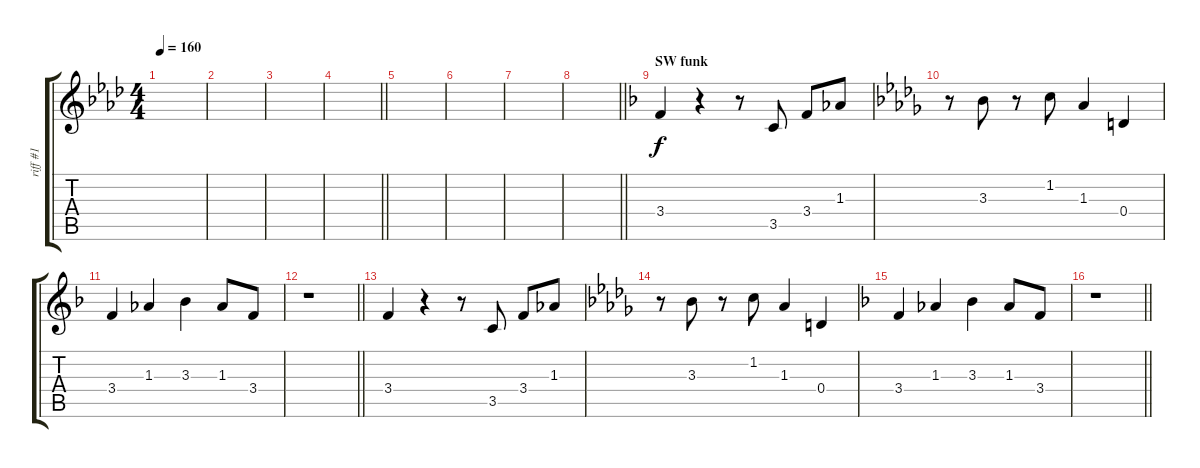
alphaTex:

\track ("riff #1" "riff #1") {instrument drawbarorgan}
\staff {score tabs}
\tuning (E5 B4 G4 D4 A3 E3) {hide}
\ts (4 4)
\tempo 160
\clef g2
\ks ab
|
|
|
\barLineRight lightlight
|
|
|
|
\barLineRight lightlight
|
\section ("" "SW funk")
\ks f
3.4.4 r.4 r.8 3.5.8 3.4.8 1.3.8 |
\ks bbminor
r.8 3.3.8 r.8 1.2.8 1.3.4 0.4.4 |
\ks f
3.4.4 1.3.4 3.3.4 1.3.8 3.4.8 |
\barLineRight lightlight
r.1 |
3.4.4 r.4 r.8 3.5.8 3.4.8 1.3.8 |
\ks bbminor
r.8 3.3.8 r.8 1.2.8 1.3.4 0.4.4 |
\ks f
3.4.4 1.3.4 3.3.4 1.3.8 3.4.8 |
\barLineRight lightlight
r.1
